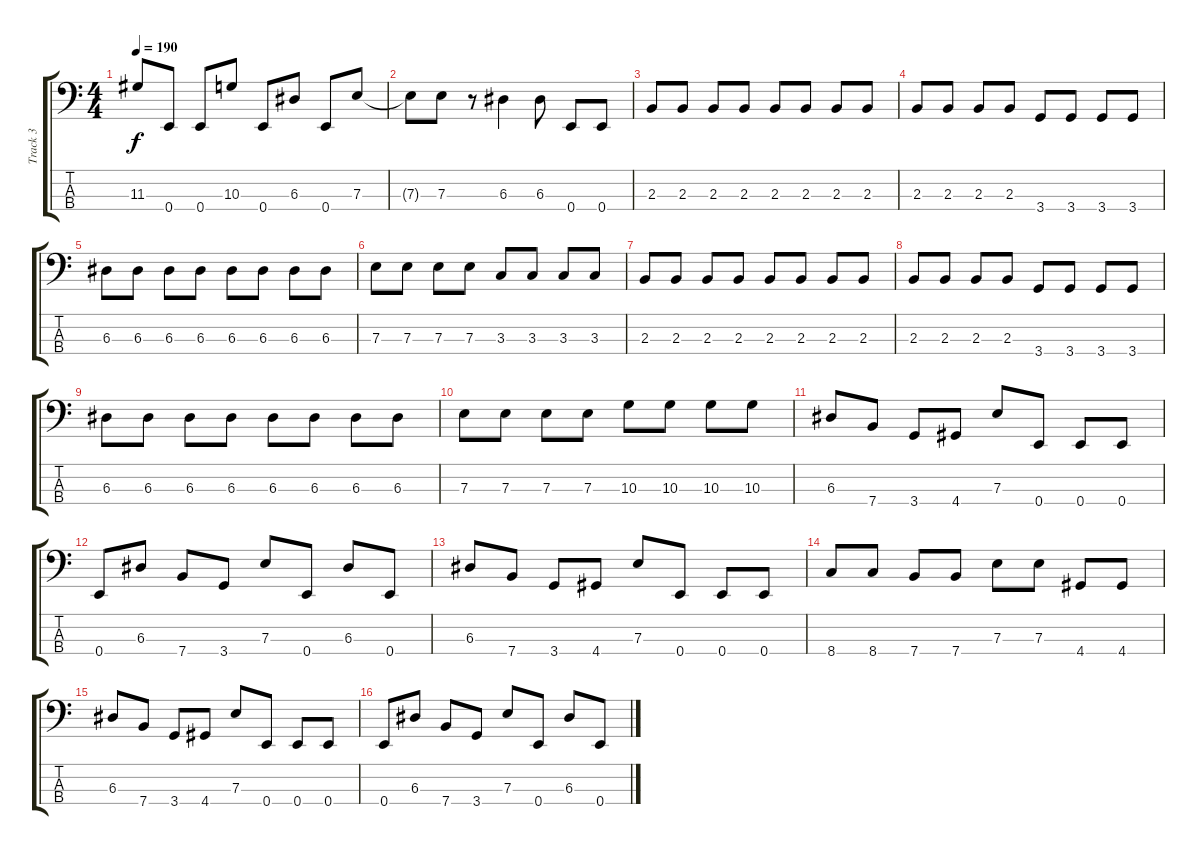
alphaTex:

\track ("Track 3" "Track 3") {instrument electricbassfinger}
\staff {score tabs}
\tuning (G2 D2 A1 E1) {hide}
\ts (4 4)
\tempo 190
\clef f4
\ks c
11.3.8{dy f} 0.4.8 0.4.8 10.3.8 0.4.8 6.3.8 0.4.8 7.3.8 |
7.3{t}.8 7.3.8 r.8 6.3.4 6.3.8 0.4.8 0.4.8 |
2.3.8 2.3.8 2.3.8 2.3.8 2.3.8 2.3.8 2.3.8 2.3.8 |
2.3.8 2.3.8 2.3.8 2.3.8 3.4.8 3.4.8 3.4.8 3.4.8 |
6.3.8 6.3.8 6.3.8 6.3.8 6.3.8 6.3.8 6.3.8 6.3.8 |
7.3.8 7.3.8 7.3.8 7.3.8 3.3.8 3.3.8 3.3.8 3.3.8 |
2.3.8 2.3.8 2.3.8 2.3.8 2.3.8 2.3.8 2.3.8 2.3.8 |
2.3.8 2.3.8 2.3.8 2.3.8 3.4.8 3.4.8 3.4.8 3.4.8 |
6.3.8 6.3.8 6.3.8 6.3.8 6.3.8 6.3.8 6.3.8 6.3.8 |
7.3.8 7.3.8 7.3.8 7.3.8 10.3.8 10.3.8 10.3.8 10.3.8 |
6.3.8 7.4.8 3.4.8 4.4.8 7.3.8 0.4.8 0.4.8 0.4.8 |
0.4.8 6.3.8 7.4.8 3.4.8 7.3.8 0.4.8 6.3.8 0.4.8 |
6.3.8 7.4.8 3.4.8 4.4.8 7.3.8 0.4.8 0.4.8 0.4.8 |
8.4.8 8.4.8 7.4.8 7.4.8 7.3.8 7.3.8 4.4.8 4.4.8 |
6.3.8 7.4.8 3.4.8 4.4.8 7.3.8 0.4.8 0.4.8 0.4.8 |
0.4.8 6.3.8 7.4.8 3.4.8 7.3.8 0.4.8 6.3.8 0.4.8
